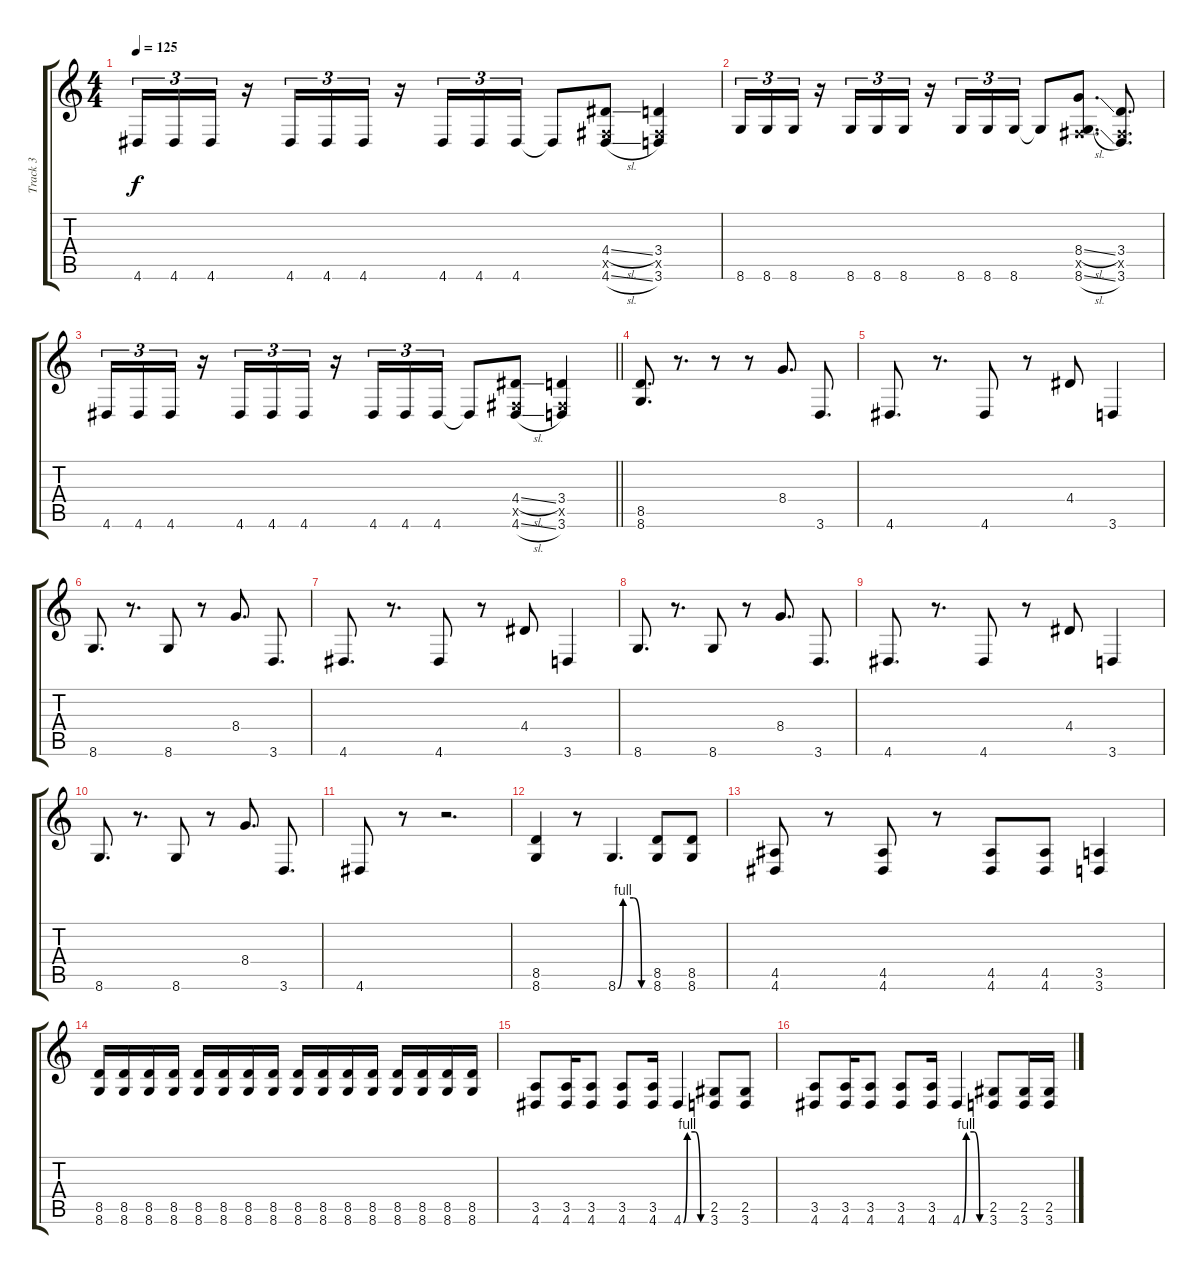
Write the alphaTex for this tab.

\track ("Track 3" "Track 3") {instrument distortionguitar}
\staff {score tabs}
\tuning (Db4 Ab3 E3 B2 Gb2 B1) {hide}
\ts (4 4)
\tempo 125
\clef g2
\ks c
4.6.16{tu (3 2) dy f} 4.6.16{tu (3 2)} 4.6.16{tu (3 2)} r.16 4.6.16{tu (3 2)} 4.6.16{tu (3 2)} 4.6.16{tu (3 2)} r.16 4.6.16{tu (3 2)} 4.6.16{tu (3 2)} 4.6.16{tu (3 2)} 4.6{t}.8 (4.4{sl} 0.5{x} 4.6{sl}).8 (3.4 0.5{x} 3.6).4 |
8.6.16{tu (3 2)} 8.6.16{tu (3 2)} 8.6.16{tu (3 2)} r.16 8.6.16{tu (3 2)} 8.6.16{tu (3 2)} 8.6.16{tu (3 2)} r.16 8.6.16{tu (3 2)} 8.6.16{tu (3 2)} 8.6.16{tu (3 2)} 8.6{t}.8 (8.4{sl} 0.5{x} 8.6{sl}).8{d} (3.4 0.5{x} 3.6).8{d} |
\barLineRight lightlight
4.6.16{tu (3 2)} 4.6.16{tu (3 2)} 4.6.16{tu (3 2)} r.16 4.6.16{tu (3 2)} 4.6.16{tu (3 2)} 4.6.16{tu (3 2)} r.16 4.6.16{tu (3 2)} 4.6.16{tu (3 2)} 4.6.16{tu (3 2)} 4.6{t}.8 (4.4{sl} 0.5{x} 4.6{sl}).8 (3.4 0.5{x} 3.6).4 |
(8.5 8.6).8{d} r.8{d} r.8 r.8 8.4.8{d} 3.6.8{d} |
4.6.8{d} r.8{d} 4.6.8 r.8 4.4.8 3.6.4 |
8.6.8{d} r.8{d} 8.6.8 r.8 8.4.8{d} 3.6.8{d} |
4.6.8{d} r.8{d} 4.6.8 r.8 4.4.8 3.6.4 |
8.6.8{d} r.8{d} 8.6.8 r.8 8.4.8{d} 3.6.8{d} |
4.6.8{d} r.8{d} 4.6.8 r.8 4.4.8 3.6.4 |
8.6.8{d} r.8{d} 8.6.8 r.8 8.4.8{d} 3.6.8{d} |
4.6.8 r.8 r.2{d} |
(8.5 8.6).4 r.8 8.6{be (custom 0 0 10 4 30 4 45 0 60 0)}.4{d} (8.5 8.6).8 (8.5 8.6).8 |
(4.5 4.6).8 r.8 (4.5 4.6).8 r.8 (4.5 4.6).8 (4.5 4.6).8 (3.5 3.6).4 |
(8.5 8.6).16 (8.5 8.6).16 (8.5 8.6).16 (8.5 8.6).16 (8.5 8.6).16 (8.5 8.6).16 (8.5 8.6).16 (8.5 8.6).16 (8.5 8.6).16 (8.5 8.6).16 (8.5 8.6).16 (8.5 8.6).16 (8.5 8.6).16 (8.5 8.6).16 (8.5 8.6).16 (8.5 8.6).16 |
(3.5 4.6).8 (3.5 4.6).16 (3.5 4.6).8 (3.5 4.6).8 (3.5 4.6).16 4.6{be (custom 0 0 10 4 30 4 45 0 60 0)}.4 (2.5 3.6).8 (2.5 3.6).8 |
(3.5 4.6).8 (3.5 4.6).16 (3.5 4.6).8 (3.5 4.6).8 (3.5 4.6).16 4.6{be (custom 0 0 10 4 30 4 45 0 60 0)}.4 (2.5 3.6).8 (2.5 3.6).16 (2.5 3.6).16
